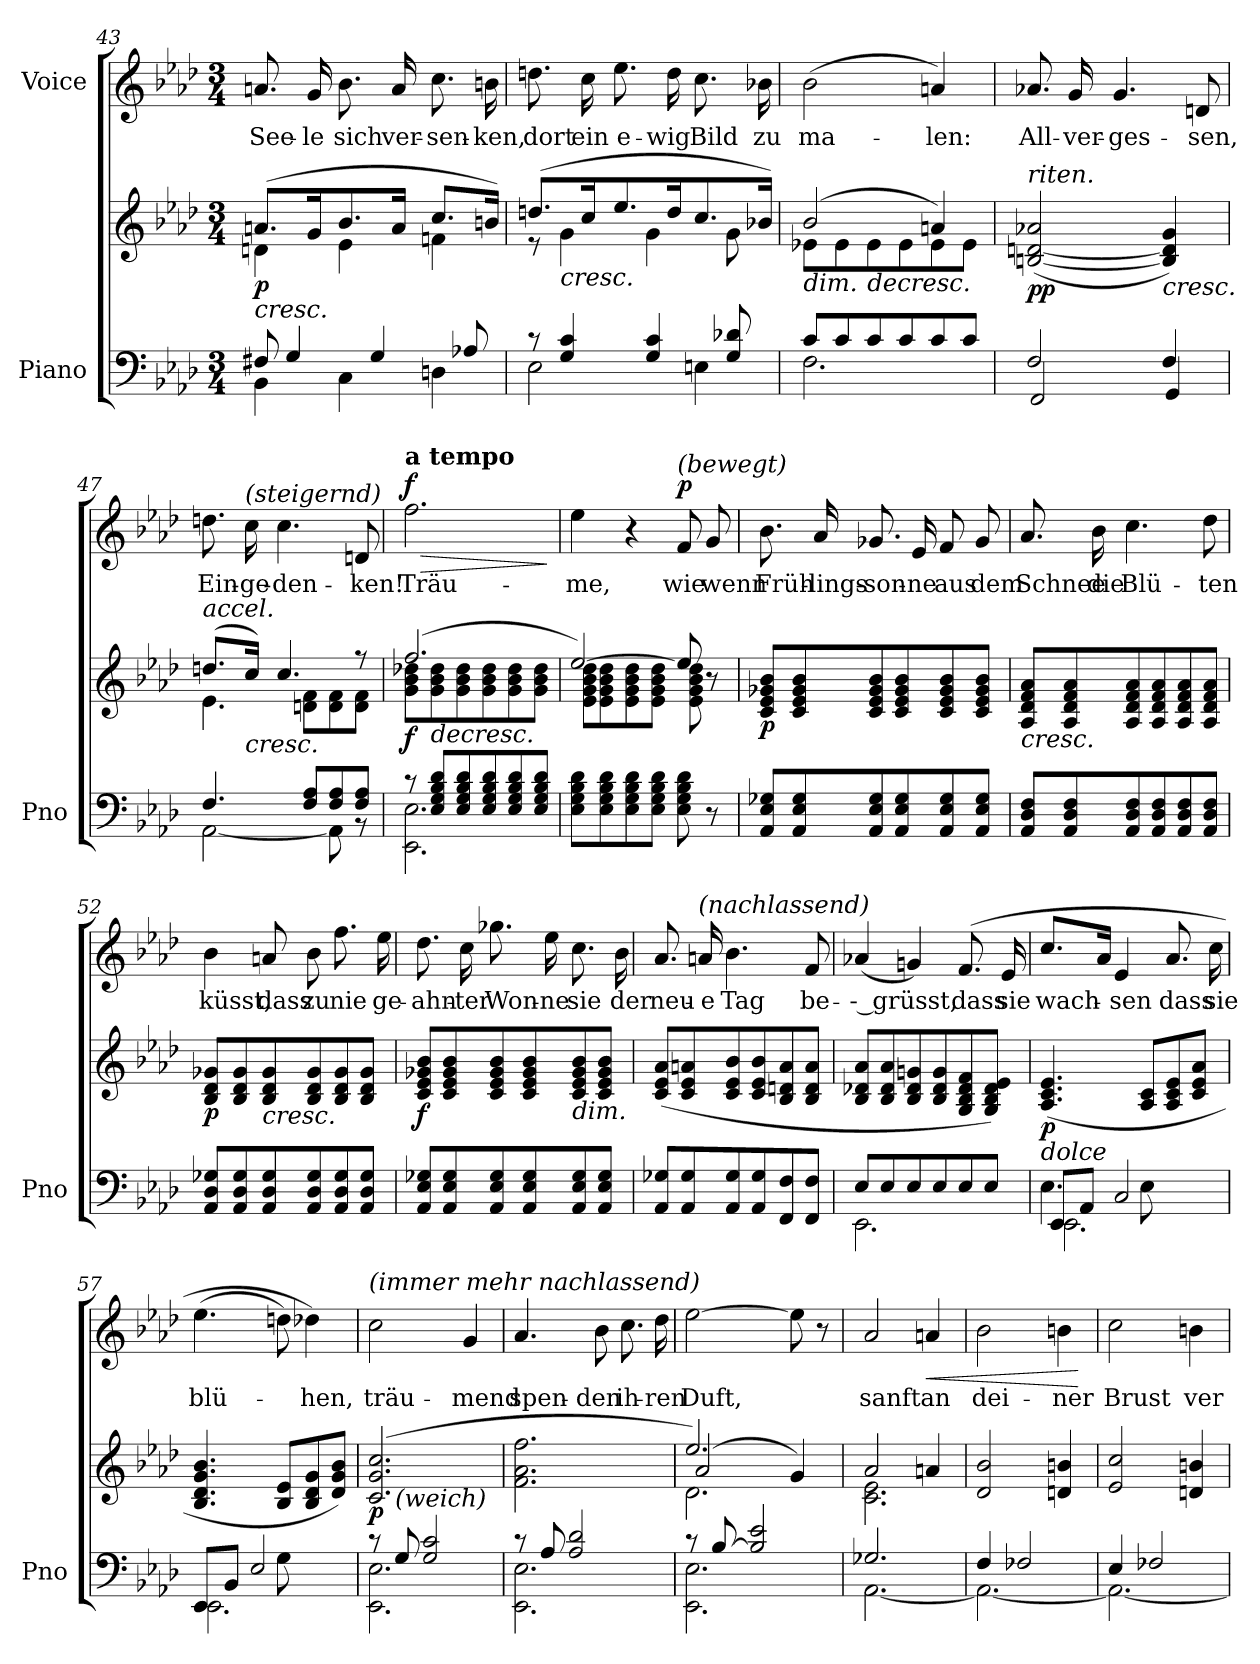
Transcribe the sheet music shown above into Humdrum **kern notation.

**kern	**kern	**dynam	**kern	**text	**dynam
*part2	*part2	*part2	*part1	*part1	*part1
*staff3	*staff2	*staff2/3	*staff1	*staff1	*staff1
*I"Piano	*	*	*I"Voice	*	*
*I'Pno	*	*	*	*	*
*clefF4	*clefG2	*	*clefG2	*	*
*k[b-e-a-d-]	*k[b-e-a-d-]	*	*k[b-e-a-d-]	*	*
*M3/4	*M3/4	*	*M3/4	*	*
=43	=43	=43	=43	=43	=43
*^	*	*	*	*	*
!	!	!	!LO:HP:b	!	!	!
*	*	*^	*	*	*	*
!	!	!	!	!LO:DY:n=1:b	!	!	!
8F#X/	4BB-\	(>8.an/L	4dn\	< p	8.an/	See-	.
4G/	.	.	.	.	.	.	.
.	.	16g/K	.	.	16g/	-le	.
.	4C\	8.b-/	4e-\	.	8.b-\	sich	.
4G/	.	.	.	.	.	.	.
.	.	16a/Jk	.	.	16a/	ver-	.
.	4Dn\	8.cc/L	4fn\	.	8.cc\	-sen-	.
8A-X/	.	.	.	.	.	.	.
.	.	16bn/Jk)	.	.	16bn\	-ken,	.
=44	=44	=44	=44	=44	=44	=44	=44
8r	2E-\	(>8.ddn/L	8r	.	8.ddn\	dort	.
!	!	!	!LO:TX:b:i:t=cresc.	!	!	!	!
4G/ 4c/	.	.	4g\	.	.	.	.
.	.	16cc/K	.	.	16cc\	ein	.
.	.	8.ee-/	.	.	8.ee-\	e-	.
4G/ 4c/	.	.	4g\	.	.	.	.
.	.	16dd/K	.	.	16dd\	-wig	.
.	4En\	8.cc/	.	.	8.cc\	Bild	.
8G/ 8d-X/	.	.	8g\	.	.	.	.
.	.	16b-X/Jk)	.	.	16b-X\	zu	.
=45	=45	=45	=45	=45	=45	=45	=45
!	!	!LO:TX:b:i:t=dim.	!	!	!	!	!
8c/L	2.F\	(2b-/	8e-X\L	.	(2b-\	ma-	.
8c/	.	.	8e-\	.	.	.	.
!	!	!	!	!LO:HP:b	!	!	!
8c/	.	.	8e-\	>	.	.	.
8c/	.	.	8e-\	.	.	.	.
8c/	.	4an/)	8e-\	.	4an/)	-len:	.
8c/J	.	.	8e-\J	.	.	.	.
*v	*v	*	*	*	*	*	*
*	*v	*v	*	*	*	*
.	.	[	.	.	.
=46	=46	=46	=46	=46	=46
*^	*	*	*	*	*
!	!	!LO:TX:i:t=riten.	!	!	!	!
!	!	!	!LO:DY:b	!	!	!LO:DY:a
!	!	!	!	!	!	!LO:DY:n=1:a
2F/	2FF/	([<2Bn/ [2dn/ 2a-X/	pp	8.a-X/	All-	p other-dynamics
.	.	.	.	16g/	-ver-	.
.	.	.	.	4.g/	-ges-	.
!	!	!LO:TX:b:i:t=cresc.	!	!	!	!
4F/	4GG/	4B/] 4d/] 4g/)	.	.	.	.
.	.	.	.	8dn/	-sen,	.
=47	=47	=47	=47	=47	=47	=47
*	*	*^	*	*	*	*
!	!	!LO:TX:i:t=accel.	!	!	!	!	!
4.F/	[2AA-\	(8.ddn/L	4.e-\	.	8.ddn\	Ein-	.
!	!	!	!	!	!LO:TX:i:t=(steigernd)	!	!
!	!	!	!	!LO:HP:b	!	!	!
.	.	16cc/Jk)	.	<	16cc\	-ge-	.
.	.	4.cc/	.	.	4.cc\	-den-	.
8F/ 8A-/L	.	.	8dn\ 8f\L	.	.	.	.
8F/ 8A-/	8AA-\]	.	8d\ 8f\	.	.	.	.
8F/ 8A-/J	8r	8r	8d\ 8f\J	.	8dn/	-ken!	.
*v	*v	*	*	*	*	*	*
*	*v	*v	*	*	*	*
.	.	]	.	.	.
=48	=48	=48	=48	=48	=48
*^	*^	*	*	*	*
!	!	!	!	!	!LO:TX:a:B:t=a tempo	!	!
!	!	!	!	!LO:DY:b	!	!	!LO:HP:b
!	!	!	!	!	!	!	!LO:DY:n=1:a
8r	2.EE-\ 2.E-\	(2.ff/	8g\ 8b-\ 8dd-X\L	f	2.ff\	Träu-	> f
!	!	!	!	!LO:HP:b	!	!	!
8E-/ 8G/ 8B-/ 8d-/L	.	.	8g\ 8b-\ 8dd-\	>	.	.	.
8E-/ 8G/ 8B-/ 8d-/	.	.	8g\ 8b-\ 8dd-\	.	.	.	.
8E-/ 8G/ 8B-/ 8d-/	.	.	8g\ 8b-\ 8dd-\	.	.	.	.
8E-/ 8G/ 8B-/ 8d-/	.	.	8g\ 8b-\ 8dd-\	.	.	.	.
8E-/ 8G/ 8B-/ 8d-/J	.	.	8g\ 8b-\ 8dd-\J	.	.	.	.
*v	*v	*	*	*	*	*	*
*	*v	*v	*	*	*	*
.	.	[	.	.	]
=49	=49	=49	=49	=49	=49
*	*^	*	*	*	*
8E-\ 8G\ 8B-\ 8d-\L	[2ee-/)	8e-\ 8g\ 8b-\ 8dd-\L	.	4ee-\	-me,	.
8E-\ 8G\ 8B-\ 8d-\	.	8e-\ 8g\ 8b-\ 8dd-\	.	.	.	.
8E-\ 8G\ 8B-\ 8d-\	.	8e-\ 8g\ 8b-\ 8dd-\	.	4r	.	.
8E-\ 8G\ 8B-\ 8d-\J	.	8e-\ 8g\ 8b-\ 8dd-\J	.	.	.	.
!	!	!	!	!LO:TX:a:i:t=(bewegt)	!	!
!	!	!	!	!	!	!LO:DY:a
8E-\ 8G\ 8B-\ 8d-\	8ee-/]	8e-\ 8g\ 8b-\ 8dd-\	.	8f/	wie	p
8r	8r	8ryy	.	8g/	wenn	.
=50	=50	=50	=50	=50	=50	=50
!	!	!	!LO:DY:b	!	!	!
*	*v	*v	*	*	*	*
8AA-/ 8E-/ 8G-X/L	8c/ 8e-/ 8g-X/ 8b-/L	p	8.b-\	Früh-	.
8AA-/ 8E-/ 8G-/	8c/ 8e-/ 8g-/ 8b-/	.	.	.	.
.	.	.	16a-/	-lings-	.
8AA-/ 8E-/ 8G-/	8c/ 8e-/ 8g-/ 8b-/	.	8.g-X/	-son-	.
8AA-/ 8E-/ 8G-/	8c/ 8e-/ 8g-/ 8b-/	.	.	.	.
.	.	.	16e-/	-ne	.
8AA-/ 8E-/ 8G-/	8c/ 8e-/ 8g-/ 8b-/	.	8f/	aus	.
8AA-/ 8E-/ 8G-/J	8c/ 8e-/ 8g-/ 8b-/J	.	8g-/	dem	.
=51	=51	=51	=51	=51	=51
!	!LO:TX:b:i:t=cresc.	!	!	!	!
8AA-/ 8D-/ 8F/L	8A-/ 8d-/ 8f/ 8a-/L	.	8.a-/	Schnee	.
8AA-/ 8D-/ 8F/	8A-/ 8d-/ 8f/ 8a-/	.	.	.	.
.	.	.	16b-\	die	.
8AA-/ 8D-/ 8F/	8A-/ 8d-/ 8f/ 8a-/	.	4.cc\	Blü-	.
8AA-/ 8D-/ 8F/	8A-/ 8d-/ 8f/ 8a-/	.	.	.	.
8AA-/ 8D-/ 8F/	8A-/ 8d-/ 8f/ 8a-/	.	.	.	.
8AA-/ 8D-/ 8F/J	8A-/ 8d-/ 8f/ 8a-/J	.	8dd-\	-ten	.
=52	=52	=52	=52	=52	=52
!	!	!LO:DY:b	!	!	!
8AA-/ 8D-/ 8G-X/L	8B-/ 8d-/ 8g-X/L	p	4b-\	küsst,	.
8AA-/ 8D-/ 8G-/	8B-/ 8d-/ 8g-/	.	.	.	.
!	!LO:TX:b:i:t=cresc.	!	!	!	!
8AA-/ 8D-/ 8G-/	8B-/ 8d-/ 8g-/	.	8an/	dass	.
8AA-/ 8D-/ 8G-/	8B-/ 8d-/ 8g-/	.	8b-\	zu	.
8AA-/ 8D-/ 8G-/	8B-/ 8d-/ 8g-/	.	8.ff\	nie	.
8AA-/ 8D-/ 8G-/J	8B-/ 8d-/ 8g-/J	.	.	.	.
.	.	.	16ee-\	ge-	.
=53	=53	=53	=53	=53	=53
!	!	!LO:DY:b	!	!	!
8AA-/ 8E-/ 8G-X/L	8c/ 8e-/ 8g-X/ 8b-/L	f	8.dd-\	-ahn-	.
8AA-/ 8E-/ 8G-/	8c/ 8e-/ 8g-/ 8b-/	.	.	.	.
.	.	.	16cc\	-ter	.
8AA-/ 8E-/ 8G-/	8c/ 8e-/ 8g-/ 8b-/	.	8.gg-X\	Won-	.
8AA-/ 8E-/ 8G-/	8c/ 8e-/ 8g-/ 8b-/	.	.	.	.
.	.	.	16ee-\	-ne	.
!	!LO:TX:b:i:t=dim.	!	!	!	!
8AA-/ 8E-/ 8G-/	8c/ 8e-/ 8g-/ 8b-/	.	8.cc\	sie	.
8AA-/ 8E-/ 8G-/J	8c/ 8e-/ 8g-/ 8b-/J	.	.	.	.
.	.	.	16b-\	der	.
=54	=54	=54	=54	=54	=54
8AA-/ 8G-X/L	(>8c/ 8e-/ 8a-/L	.	8.a-/	neu-	.
8AA-/ 8G-/	8c/ 8e-/ 8an/	.	.	.	.
!	!	!	!LO:TX:i:t=(nachlassend)	!	!
.	.	.	16an/	-e	.
8AA-/ 8G-/	8c/ 8e-/ 8b-/	.	4.b-\	Tag	.
8AA-/ 8G-/	8c/ 8e-/ 8b-/	.	.	.	.
8FF/ 8F/	8B-/ 8dn/ 8a/	.	.	.	.
8FF/ 8F/J	8B-/ 8d/ 8a/J	.	8f/	be-	.
=55	=55	=55	=55	=55	=55
*^	*	*	*	*	*
8E-/L	2.EE-\	8B-/ 8d-X/ 8a-/L	.	(4a-X/	-- grüsst,	.
8E-/	.	8B-/ 8d-/ 8a-/	.	.	.	.
8E-/	.	8B-/ 8d-/ 8gn/	.	4gn/)	.	.
8E-/	.	8B-/ 8d-/ 8g/	.	.	.	.
8E-/	.	8G/ 8B-/ 8d-/ 8f/	.	(8.f/	dass	.
8E-/J	.	8G/ 8B-/ 8d-/ 8e-/J)	.	.	.	.
.	.	.	.	16e-/	sie	.
=56	=56	=56	=56	=56	=56	=56
*	*^	*^	*	*	*	*
!LO:TX:i:t=dolce	!	!	!	!	!	!	!	!
!	!	!	!	!	!LO:DY:b	!	!	!
4.E-\	8EE-/L	2.EE-\	(4.A-/ 4.c/ 4.e-/	2ryy	p	8.cc/L	wach-	.
.	8AA-/J	.	.	.	.	.	.	.
.	.	.	.	.	.	16a-/Jk	.	.
.	2C/	.	.	.	.	4e-/	-sen	.
8E-\	.	.	8A-/ 8c/L	.	.	.	.	.
4ryy	.	.	8A-/ 8c/ 8e-/	4ryy	.	8.a-/	dass	.
.	.	.	8c/ 8e-/ 8a-/J	.	.	.	.	.
.	.	.	.	.	.	16cc\	sie	.
=57	=57	=57	=57	=57	=57	=57	=57	=57
4.ryy	8EE-/L	2.EE-\	4.B-/ 4.d-/ 4.g/ 4.b-/	4.ryy	.	(4.ee-\	blü-	.
.	8BB-/J	.	.	.	.	.	.	.
.	2E-/	.	.	.	.	.	.	.
8G\	.	.	8B-/ 8e-/L	8ryy	.	8ddn\)	.	.
4ryy	.	.	8B-/ 8d-/ 8g/	4ryy	.	4dd-X\)	-hen,	.
.	.	.	8d-/ 8g/ 8b-/J)	.	.	.	.	.
*	*v	*v	*	*	*	*	*	*
*	*	*v	*v	*	*	*	*
=58	=58	=58	=58	=58	=58	=58
!	!	!	!	!LO:TX:i:t=(immer  mehr  nachlassend)	!	!
!	!	!	!LO:DY:b	!	!	!
8r	2.EE-\ 2.E-\	(2.c/ 2.g/ 2.cc/	p	2cc\	träu-	.
!LO:TX:i:t=(weich)	!	!	!	!	!	!
8G/	.	.	.	.	.	.
2G/ 2c/	.	.	.	.	.	.
.	.	.	.	4g/	-mend	.
=59	=59	=59	=59	=59	=59	=59
8r	2.EE-\ 2.E-\	2.f\ 2.a-\ 2.ff\	.	4.a-/	spen-	.
8A-/	.	.	.	.	.	.
2A-/ 2d-/	.	.	.	.	.	.
.	.	.	.	8b-\	-den	.
.	.	.	.	8.cc\	ih-	.
.	.	.	.	16dd-\	-ren	.
=60	=60	=60	=60	=60	=60	=60
*	*	*^	*	*	*	*
*	*	*	*^	*	*	*	*
8r	2.EE-\ 2.E-\	2.ee-/)	2.d-\	(2a-/	.	[2ee-\	Duft,	.
[<8B-/	.	.	.	.	.	.	.	.
2B-/] 2e-/	.	.	.	.	.	.	.	.
.	.	.	.	4g/)	.	8ee-\]	.	.
.	.	.	.	.	.	8r	.	.
*	*	*	*v	*v	*	*	*	*
=61	=61	=61	=61	=61	=61	=61	=61
!	!	!	!	!LO:DY:b	!	!	!
!	!	!	!	!LO:DY:n=1:b	!	!	!
2.G-X/	[2.AA-\	2a-/	2.c\ 2.e-\	other-dynamics p	2a-/	sanft	.
!	!	!	!	!	!	!	!LO:HP:b
.	.	4an/	.	.	4an/	an	<
*	*	*v	*v	*	*	*	*
=62	=62	=62	=62	=62	=62	=62
4F/	2.AA-\_	2d-/ 2b-/	.	2b-\	dei-	.
2F-X/	.	.	.	.	.	.
.	.	4dn/ 4bn/	.	4bn\	-ner	.
*v	*v	*	*	*	*	*
.	.	]	.	.	[
=63	=63	=63	=63	=63	=63
*^	*	*	*	*	*
4E-/	2.AA-\_	2e-/ 2cc/	.	2cc\	Brust	.
2F-X/	.	.	.	.	.	.
.	.	4dn/ 4bn/	.	4bn\	ver-	.
*v	*v	*	*	*	*	*
=	=	=	=	=	=
*-	*-	*-	*-	*-	*-
